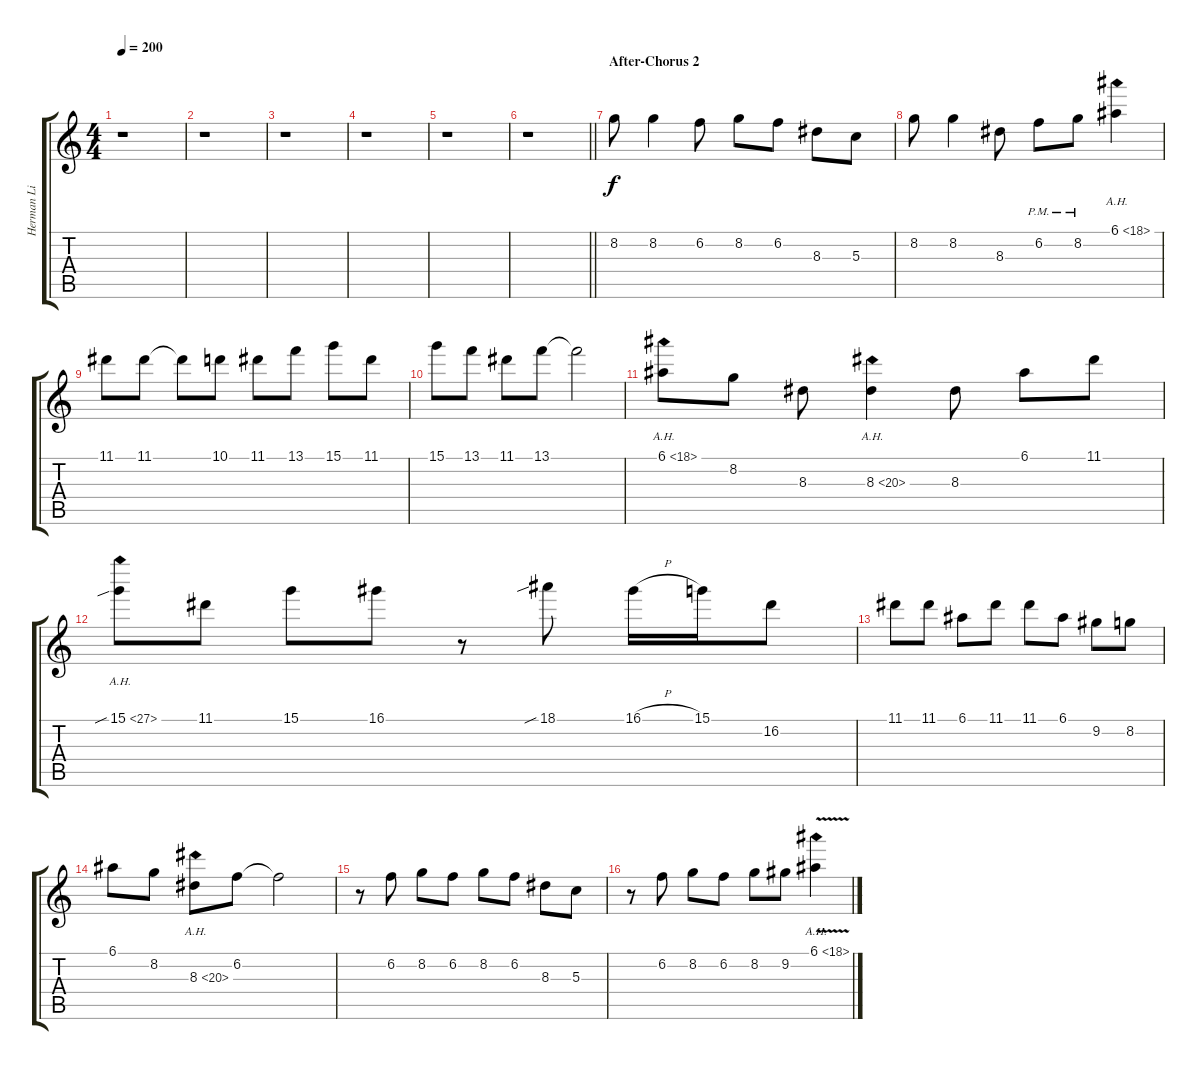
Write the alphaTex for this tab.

\track ("Herman Li (Lead Guitar)" "Herman Li ") {instrument overdrivenguitar}
\staff {score tabs}
\tuning (E4 B3 G3 D3 A2 E2) {hide}
\ts (4 4)
\tempo 200
\clef g2
\ks aminor
r.1{dy mf} |
r.1 |
r.1 |
r.1 |
r.1 |
\barLineRight lightlight
r.1 |
\section ("" "After-Chorus 2")
8.2.8{dy f} 8.2.4 6.2.8 8.2.8 6.2.8 8.3.8 5.3.8 |
8.2.8 8.2.4 8.3.8 6.2{pm}.8 8.2{pm}.8 6.1{ah 12}.4 |
11.1.8 11.1.8 11.1{t}.8 10.1.8 11.1.8 13.1.8 15.1.8 11.1.8 |
15.1.8 13.1.8 11.1.8 13.1.8 13.1{t}.2 |
6.1{ah 12}.8 8.2.8 8.3.8 8.3{ah 12}.4 8.3.8 6.1.8 11.1.8 |
15.1{ah 12 sib}.8 11.1.8 15.1.8 16.1.8 r.8 18.1{sib}.8 16.1{h}.16 15.1.16 16.2.8 |
11.1.8 11.1.8 6.1.8 11.1.8 11.1.8 6.1.8 9.2.8 8.2.8 |
6.1.8 8.2.8 8.3{ah 12}.8 6.2.8 6.2{t}.2 |
r.8 6.2.8 8.2.8 6.2.8 8.2.8 6.2.8 8.3.8 5.3.8 |
r.8 6.2.8 8.2.8 6.2.8 8.2.8 9.2.8 6.1{ah 12 v}.4
